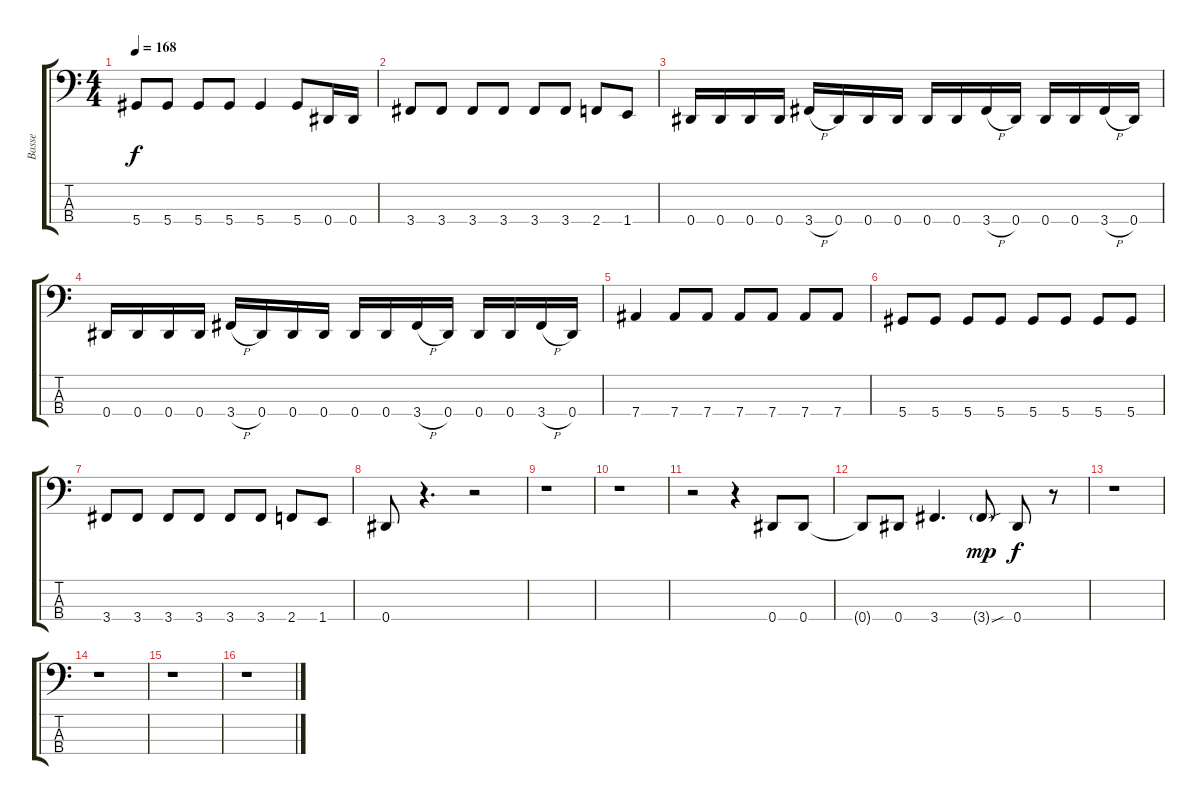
\track ("Basse" "Basse") {instrument electricbassfinger}
\staff {score tabs}
\tuning (Gb2 Db2 Ab1 Eb1) {hide}
\ts (4 4)
\tempo 168
\clef f4
\ks c
5.4.8{dy f} 5.4.8 5.4.8 5.4.8 5.4.4 5.4.8 0.4.16 0.4.16 |
3.4.8 3.4.8 3.4.8 3.4.8 3.4.8 3.4.8 2.4.8 1.4.8 |
0.4.16 0.4.16 0.4.16 0.4.16 3.4{h}.16 0.4.16 0.4.16 0.4.16 0.4.16 0.4.16 3.4{h}.16 0.4.16 0.4.16 0.4.16 3.4{h}.16 0.4.16 |
0.4.16 0.4.16 0.4.16 0.4.16 3.4{h}.16 0.4.16 0.4.16 0.4.16 0.4.16 0.4.16 3.4{h}.16 0.4.16 0.4.16 0.4.16 3.4{h}.16 0.4.16 |
7.4.4 7.4.8 7.4.8 7.4.8 7.4.8 7.4.8 7.4.8 |
5.4.8 5.4.8 5.4.8 5.4.8 5.4.8 5.4.8 5.4.8 5.4.8 |
3.4.8 3.4.8 3.4.8 3.4.8 3.4.8 3.4.8 2.4.8 1.4.8 |
0.4.8 r.4{d} r.2 |
r.1 |
r.1 |
r.2 r.4 0.4.8 0.4.8 |
0.4{t}.8 0.4.8 3.4.4{d} 3.4{sou g}.8{dy mp} 0.4.8{dy f} r.8 |
r.1 |
r.1 |
r.1 |
r.1
